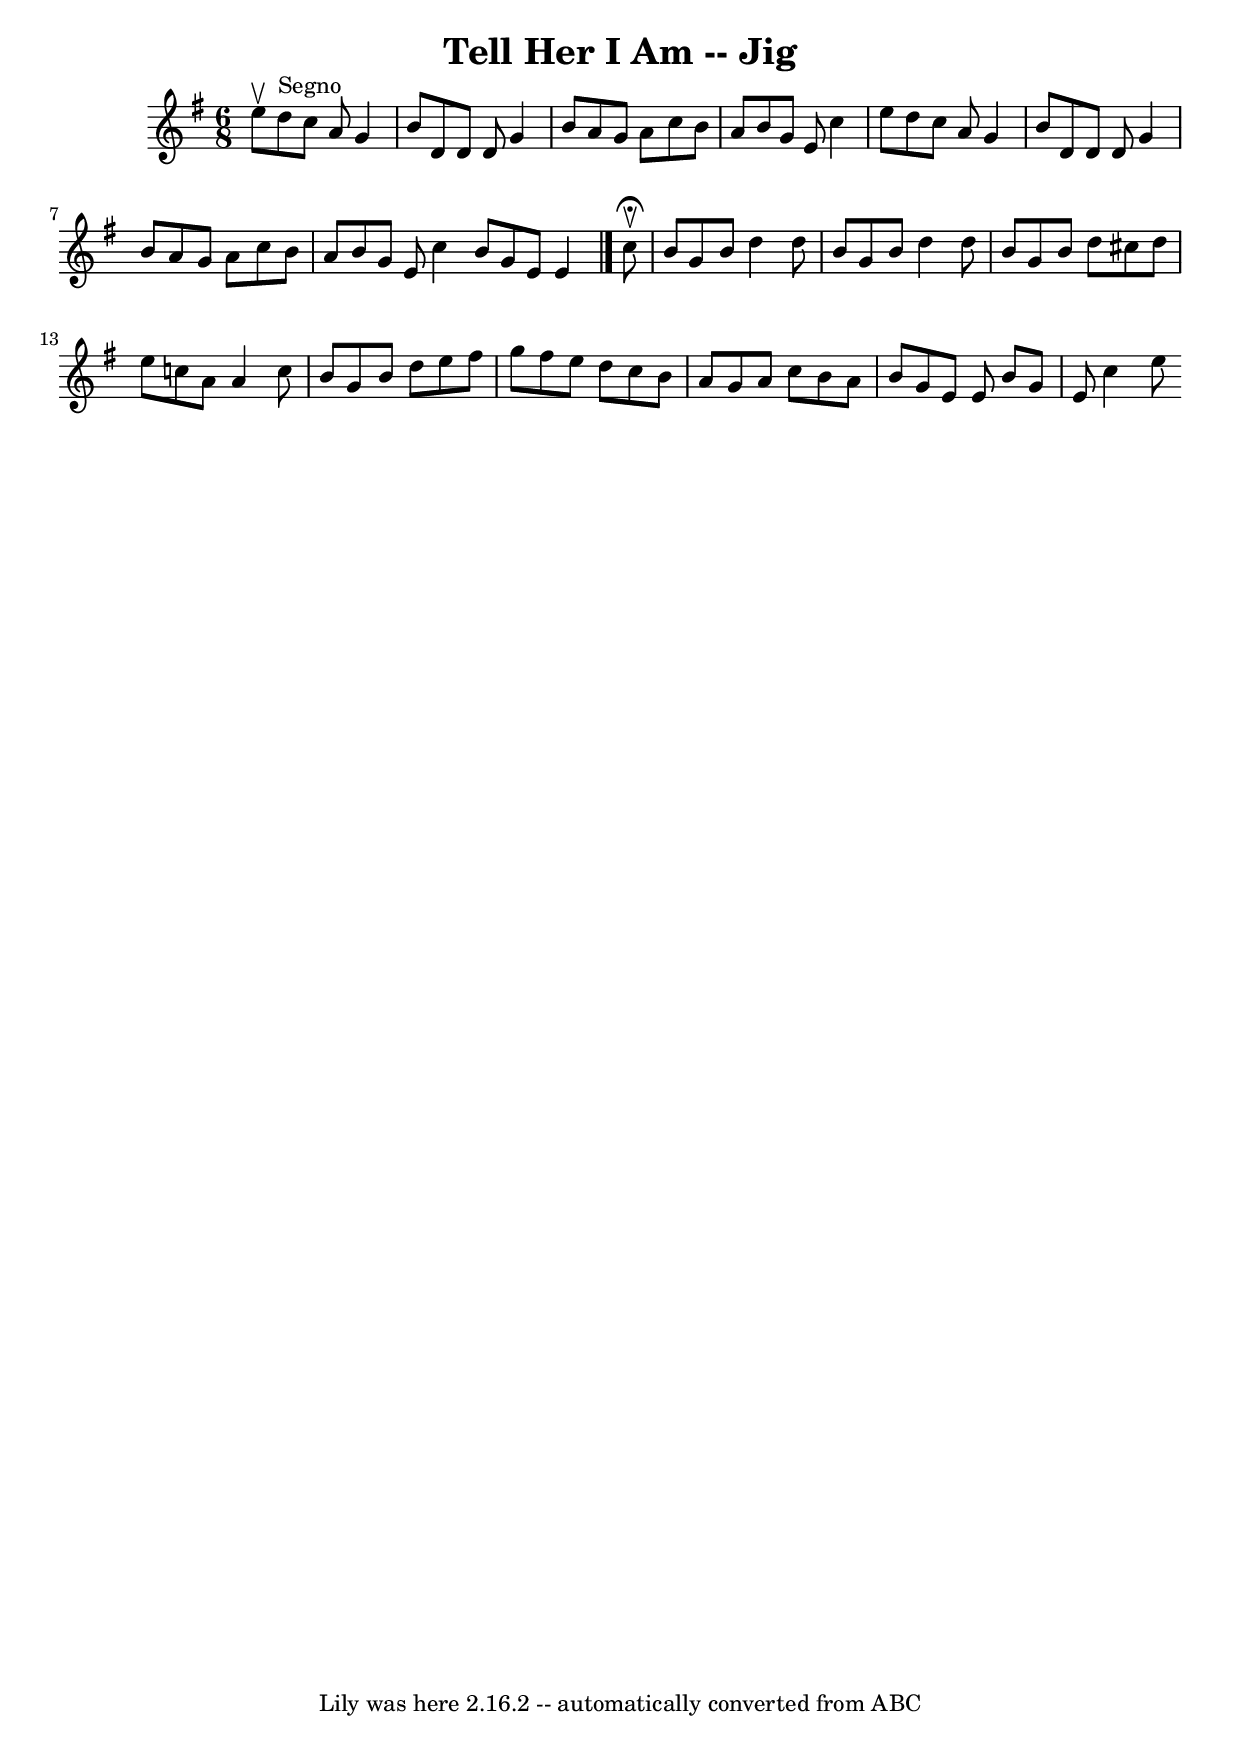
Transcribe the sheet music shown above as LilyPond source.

\version "2.16.2"
\include "Mammoth.ily"
\header {
  %% book = "Ryan's Mammoth Collection"
 crossRefNumber = "1"
 footnotes = "\\\\85 436"
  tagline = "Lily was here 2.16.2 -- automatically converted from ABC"
  title = "Tell Her I Am -- Jig"

}
voicedefault =  {


  \time 6/8 
  \key g \major e''8^\upbow    |
 d''8^"Segno" c''8 a'8 g'4 b'8     |
 d'8 d'8 d'8 g'4 b'8    |
 a'8 g'8 a'8 c''8 b'8 a'8     |
 b'8 g'8 e'8 c''4 e''8     |
 d''8 c''8 a'8 g'4 b'8    |
 d'8 d'8 d'8 g'4 b'8     |
 a'8 g'8 a'8 c''8 b'8 a'8   |
 b'8 g'8 e'8 c''4  \bar ":|" b'8 g'8 e'8 e'4       \bar "|." c''8^\fermata^\upbow  |
 b'8 g'8 b'8 d''4 d''8     |
 b'8 g'8 b'8 d''4 d''8    |
 b'8 g'8 b'8 d''8 cs''8 d''8     |
 e''8 c''!8 a'8 a'4 c''8     |
 b'8 g'8 b'8 d''8 e''8 fs''8    |
 g''8 fs''8 e''8 d''8 c''8 b'8     |
 a'8 g'8 a'8 c''8 b'8 a'8     |
 b'8 g'8 e'8 e'8  \bar ":|" b'8 g'8 e'8 c''4 e''8      \bar " |."   

}

\score{
  <<

    \context Staff="default"
    {
      \voicedefault 
      
    }

  >>
  \layout {
    
  }
  \midi {
  }

}
